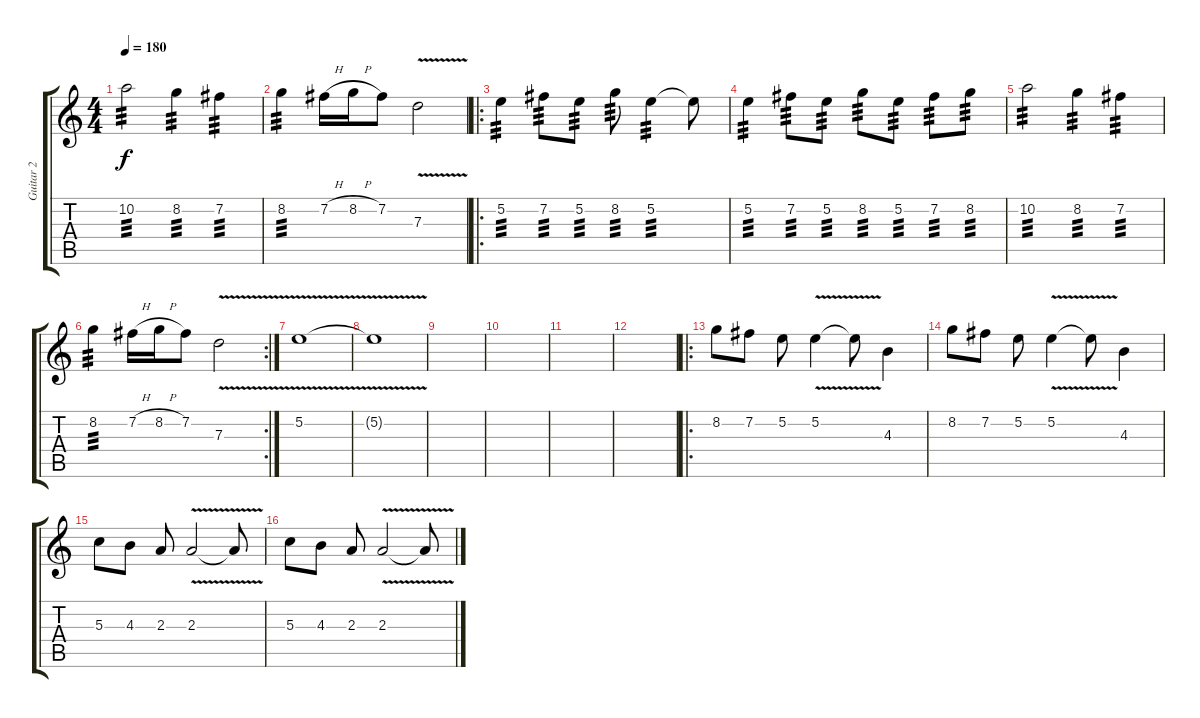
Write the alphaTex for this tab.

\track ("Guitar 2" "Guitar 2") {instrument distortionguitar}
\staff {score tabs}
\tuning (E4 B3 G3 D3 A2 E2) {hide}
\ts (4 4)
\tempo 180
\clef g2
\ks c
10.2.2{tp 3 dy f} 8.2.4{tp 3} 7.2.4{tp 3} |
8.2.4{tp 3} 7.2{h}.16 8.2{h}.16 7.2.8 7.3{v}.2 |
\ro
5.2.4{tp 3} 7.2.8{tp 3} 5.2.8{tp 3} 8.2.8{tp 3} 5.2.4{tp 3} 5.2{t}.8 |
5.2.4{tp 3} 7.2.8{tp 3} 5.2.8{tp 3} 8.2.8{tp 3} 5.2.8{tp 3} 7.2.8{tp 3} 8.2.8{tp 3} |
10.2.2{tp 3} 8.2.4{tp 3} 7.2.4{tp 3} |
\rc 2
8.2.4{tp 3} 7.2{h}.16 8.2{h}.16 7.2.8 7.3{v}.2 |
5.2{v}.1 |
5.2{t}.1 |
|
|
|
|
\ro
8.2.8 7.2.8 5.2.8 5.2{v}.4 5.2{t}.8 4.3.4 |
8.2.8 7.2.8 5.2.8 5.2{v}.4 5.2{t}.8 4.3.4 |
5.3.8 4.3.8 2.3.8 2.3{v}.2 2.3{t}.8 |
5.3.8 4.3.8 2.3.8 2.3{v}.2 2.3{t}.8
